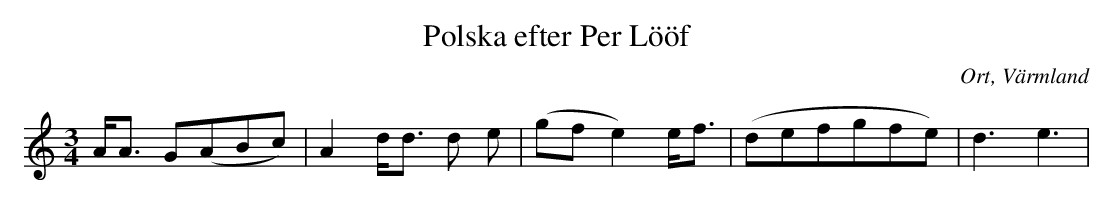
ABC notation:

X:1
T:Polska efter Per Lööf
O:Ort, Värmland
M:3/4
L:1/8
K:C
A<A G(ABc)| A2 d<d d e | (gfe2) e<f | (defgfe) | d3 e3 |
